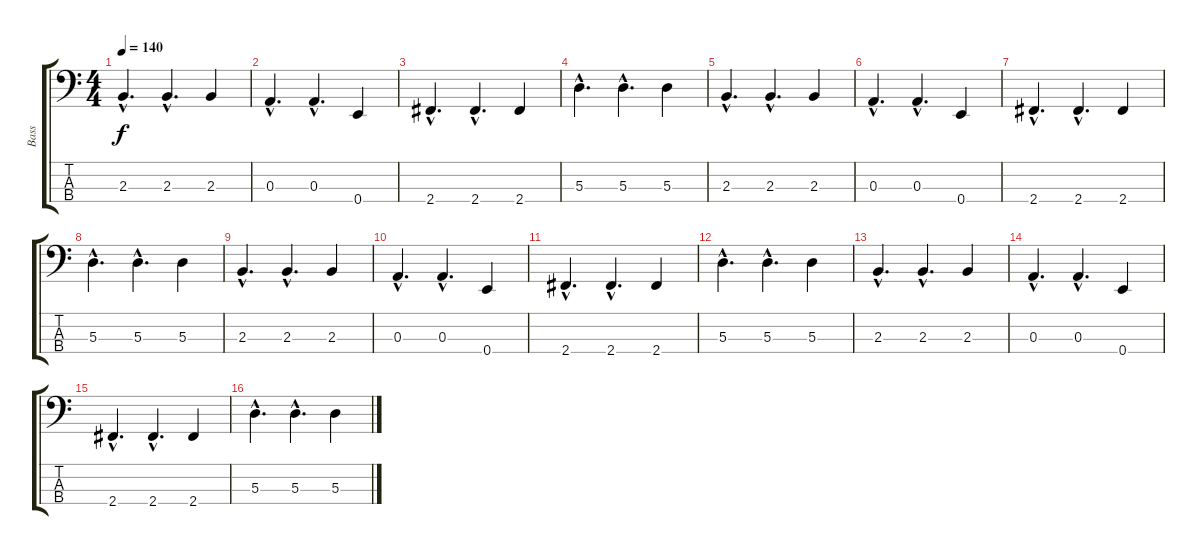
\track ("Bass" "Bass") {instrument electricbasspick}
\staff {score tabs}
\tuning (G2 D2 A1 E1) {hide}
\ts (4 4)
\tempo 140
\clef f4
\ks c
2.3{hac}.4{d dy f} 2.3{hac}.4{d} 2.3.4 |
0.3{hac}.4{d} 0.3{hac}.4{d} 0.4.4 |
2.4{hac}.4{d} 2.4{hac}.4{d} 2.4.4 |
5.3{hac}.4{d} 5.3{hac}.4{d} 5.3.4 |
2.3{hac}.4{d} 2.3{hac}.4{d} 2.3.4 |
0.3{hac}.4{d} 0.3{hac}.4{d} 0.4.4 |
2.4{hac}.4{d} 2.4{hac}.4{d} 2.4.4 |
5.3{hac}.4{d} 5.3{hac}.4{d} 5.3.4 |
2.3{hac}.4{d} 2.3{hac}.4{d} 2.3.4 |
0.3{hac}.4{d} 0.3{hac}.4{d} 0.4.4 |
2.4{hac}.4{d} 2.4{hac}.4{d} 2.4.4 |
5.3{hac}.4{d} 5.3{hac}.4{d} 5.3.4 |
2.3{hac}.4{d} 2.3{hac}.4{d} 2.3.4 |
0.3{hac}.4{d} 0.3{hac}.4{d} 0.4.4 |
2.4{hac}.4{d} 2.4{hac}.4{d} 2.4.4 |
5.3{hac}.4{d} 5.3{hac}.4{d} 5.3.4
